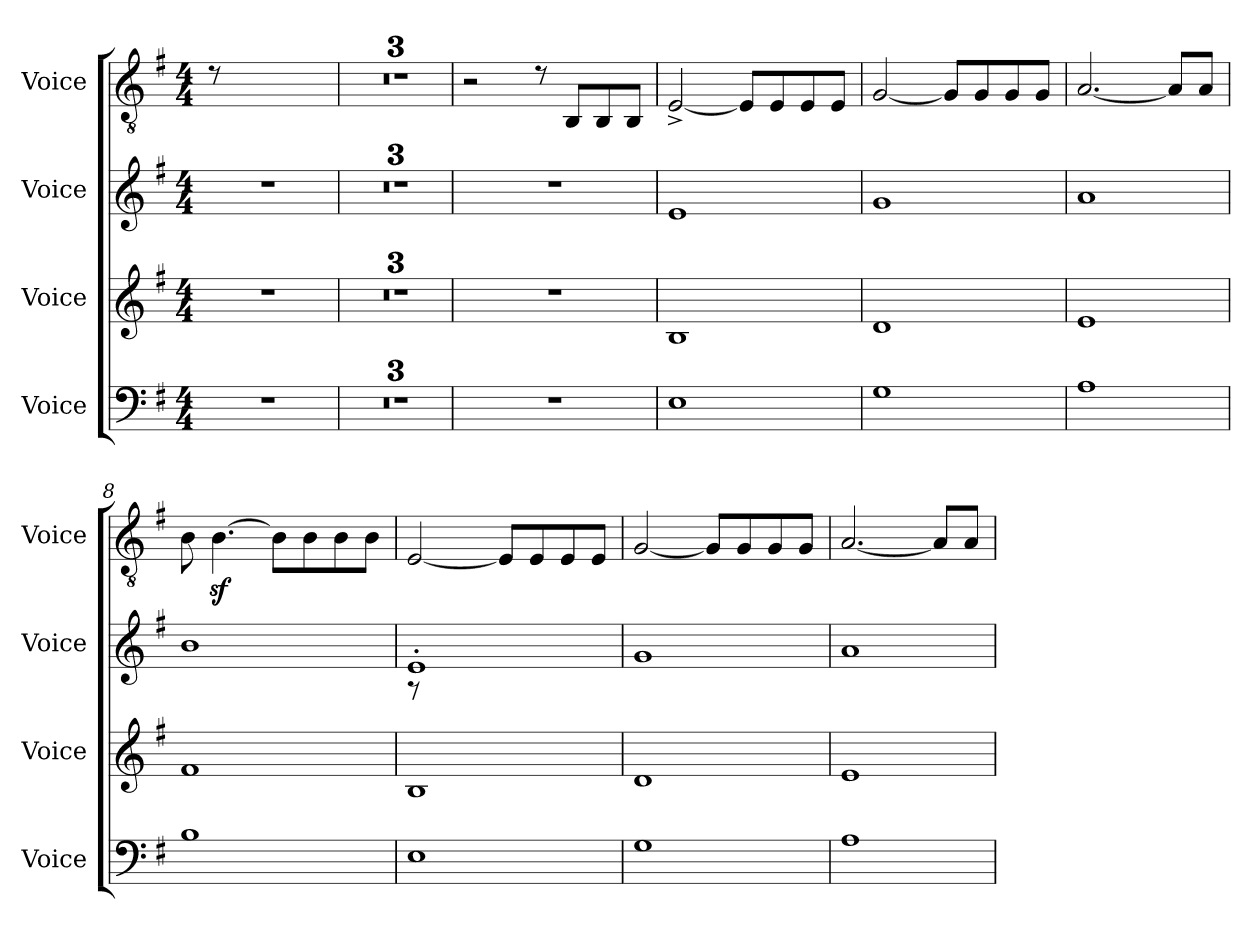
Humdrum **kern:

**kern	**kern	**kern	**kern
*part4	*part3	*part2	*part1
*staff4	*staff3	*staff2	*staff1
*I"Voice	*I"Voice	*I"Voice	*I"Voice
*I'Voice	*I'Voice	*I'Voice	*I'Voice
*clefF4	*clefG2	*clefG2	*clefGv2
*k[f#]	*k[f#]	*k[f#]	*k[f#]
*M4/4	*M4/4	*M4/4	*M4/4
=	=	=	=
1rF	1r	1rdd	8rc
.	.	.	2..ryy
=1	=1	=1	=1
1rF	1rdd	1rdd	1rd
=2	=2	=2	=2
1rF	1rdd	1rdd	1rd
=3	=3	=3	=3
1rF	1rdd	1rdd	1rd
=4	=4	=4	=4
1rF	1rdd	1rdd	2rc
.	.	.	8rc
.	.	.	8BB/L
.	.	.	8BB/
.	.	.	8BB/J
=5	=5	=5	=5
1E	1B	1e	[<2E^</
.	.	.	8E/L]
.	.	.	8E/
.	.	.	8EZ</
.	.	.	8E/J
=6	=6	=6	=6
1GZ<	1dZ<	1gZ<	[<2G/
.	.	.	8G/L]
.	.	.	8G/
.	.	.	8G/
.	.	.	8GZ</J
=7	=7	=7	=7
1AZ<	1eZ<	1aZ<	[<2.A/
.	.	.	8A/L]
.	.	.	8AZ</J
!!LO:LB:g=z
=8	=8	=8	=8
1B	1f#	1b	8BZ<\
.	.	.	[>4.Bz<\
.	.	.	8B\L]
.	.	.	8B\
.	.	.	8B\
.	.	.	8B\J
=9	=9	=9	=9
*	*	*^	*
1E	1B	1e'<	8rG	[<2E/
.	.	.	2..ryy	.
.	.	.	.	8E/L]
.	.	.	.	8E/
.	.	.	.	8E/
.	.	.	.	8E/J
*	*	*v	*v	*
=10	=10	=10	=10
1GZ<	1dZ<	1gZ<Z>	[<2G/
.	.	.	8G/L]
.	.	.	8G/
.	.	.	8G/
.	.	.	8G/J
=11	=11	=11	=11
1A	1e	1a	[<2.A/
.	.	.	8A/L]
.	.	.	8AZ</J
=	=	=	=
*-	*-	*-	*-
